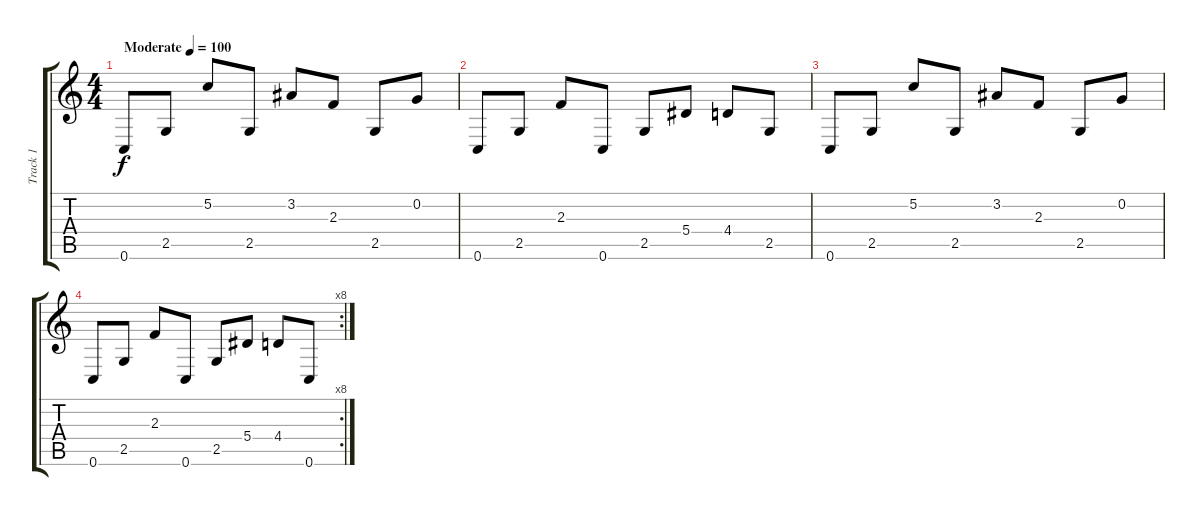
\track ("Track 1" "Track 1") {instrument electricguitarclean}
\staff {score tabs}
\tuning (C4 G3 Eb3 Bb2 F2 C2) {hide}
\ts (4 4)
\tempo (100 "Moderate")
\clef g2
\ks c
0.6.8{dy f instrument electricguitarclean} 2.5.8 5.2.8 2.5.8 3.2.8 2.3.8 2.5.8 0.2.8 |
0.6.8 2.5.8 2.3.8 0.6.8 2.5.8 5.4.8 4.4.8 2.5.8 |
0.6.8 2.5.8 5.2.8 2.5.8 3.2.8 2.3.8 2.5.8 0.2.8 |
\rc 8
0.6.8 2.5.8 2.3.8 0.6.8 2.5.8 5.4.8 4.4.8 0.6.8
